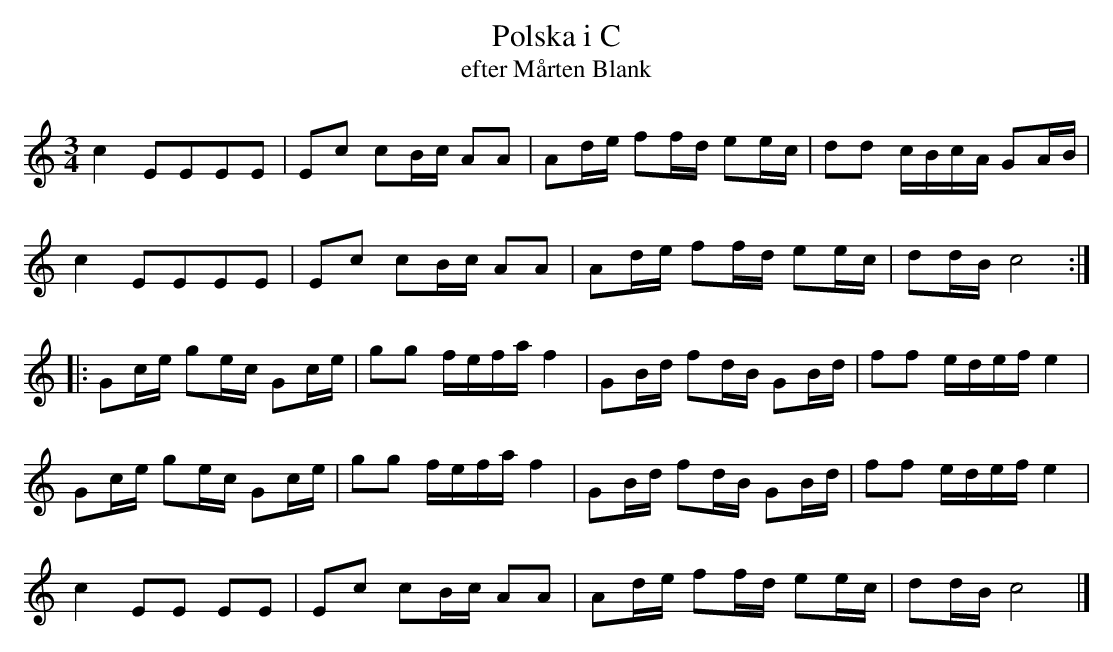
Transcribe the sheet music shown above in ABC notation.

X:1
T:Polska i C
T:efter Mårten Blank
M:3/4
L:1/16
K:C
c4 E2E2E2E2 | E2c2 c2Bc A2A2 | A2de f2fd e2ec | d2d2 cBcA G2AB |
c4 E2E2E2E2 | E2c2 c2Bc A2A2 | A2de f2fd e2ec | d2dB c8 ::
G2ce g2ec G2ce | g2g2 fefa f4 | G2Bd f2dB G2Bd | f2f2 edef e4 |
G2ce g2ec G2ce | g2g2 fefa f4 | G2Bd f2dB G2Bd | f2f2 edef e4 |
c4 E2E2 E2E2 | E2c2 c2Bc A2A2 | A2de f2fd e2ec | d2dB c8 |]
